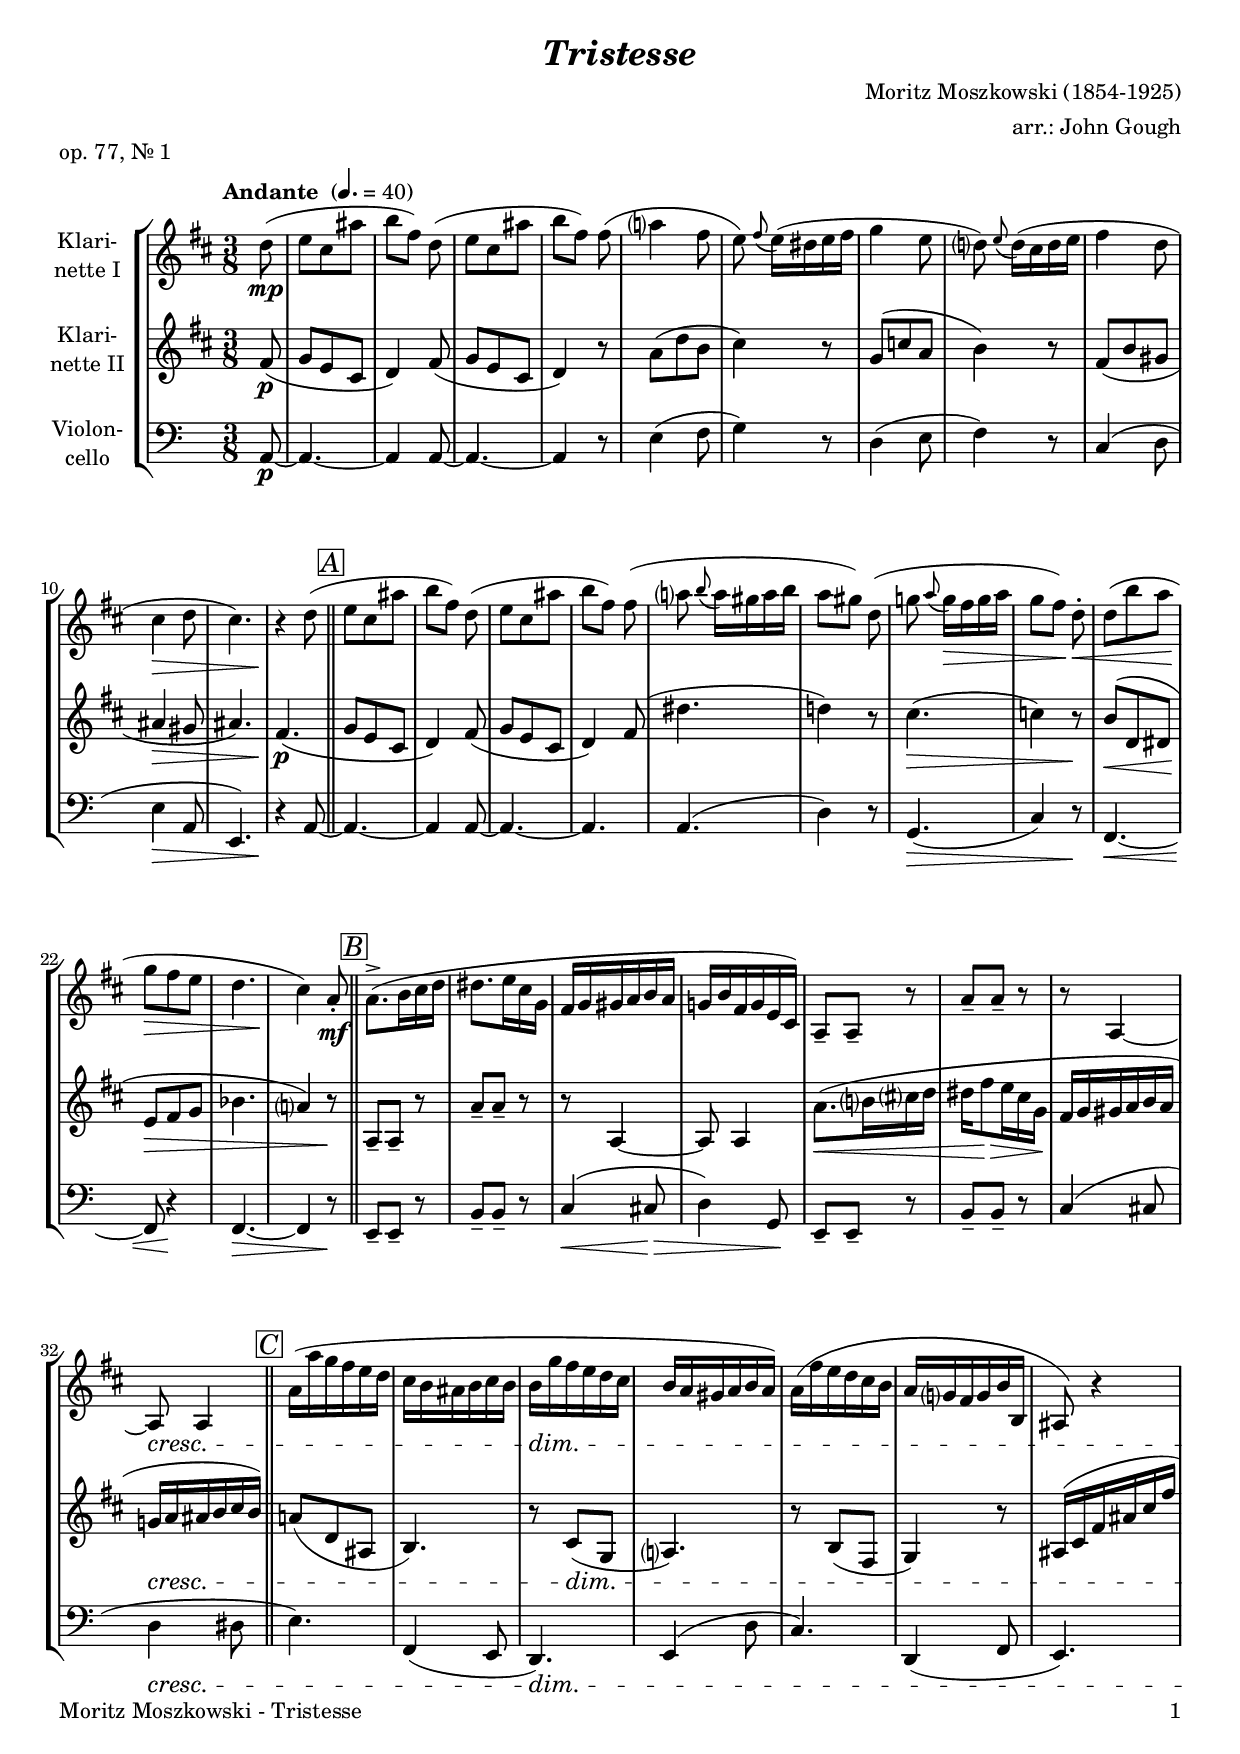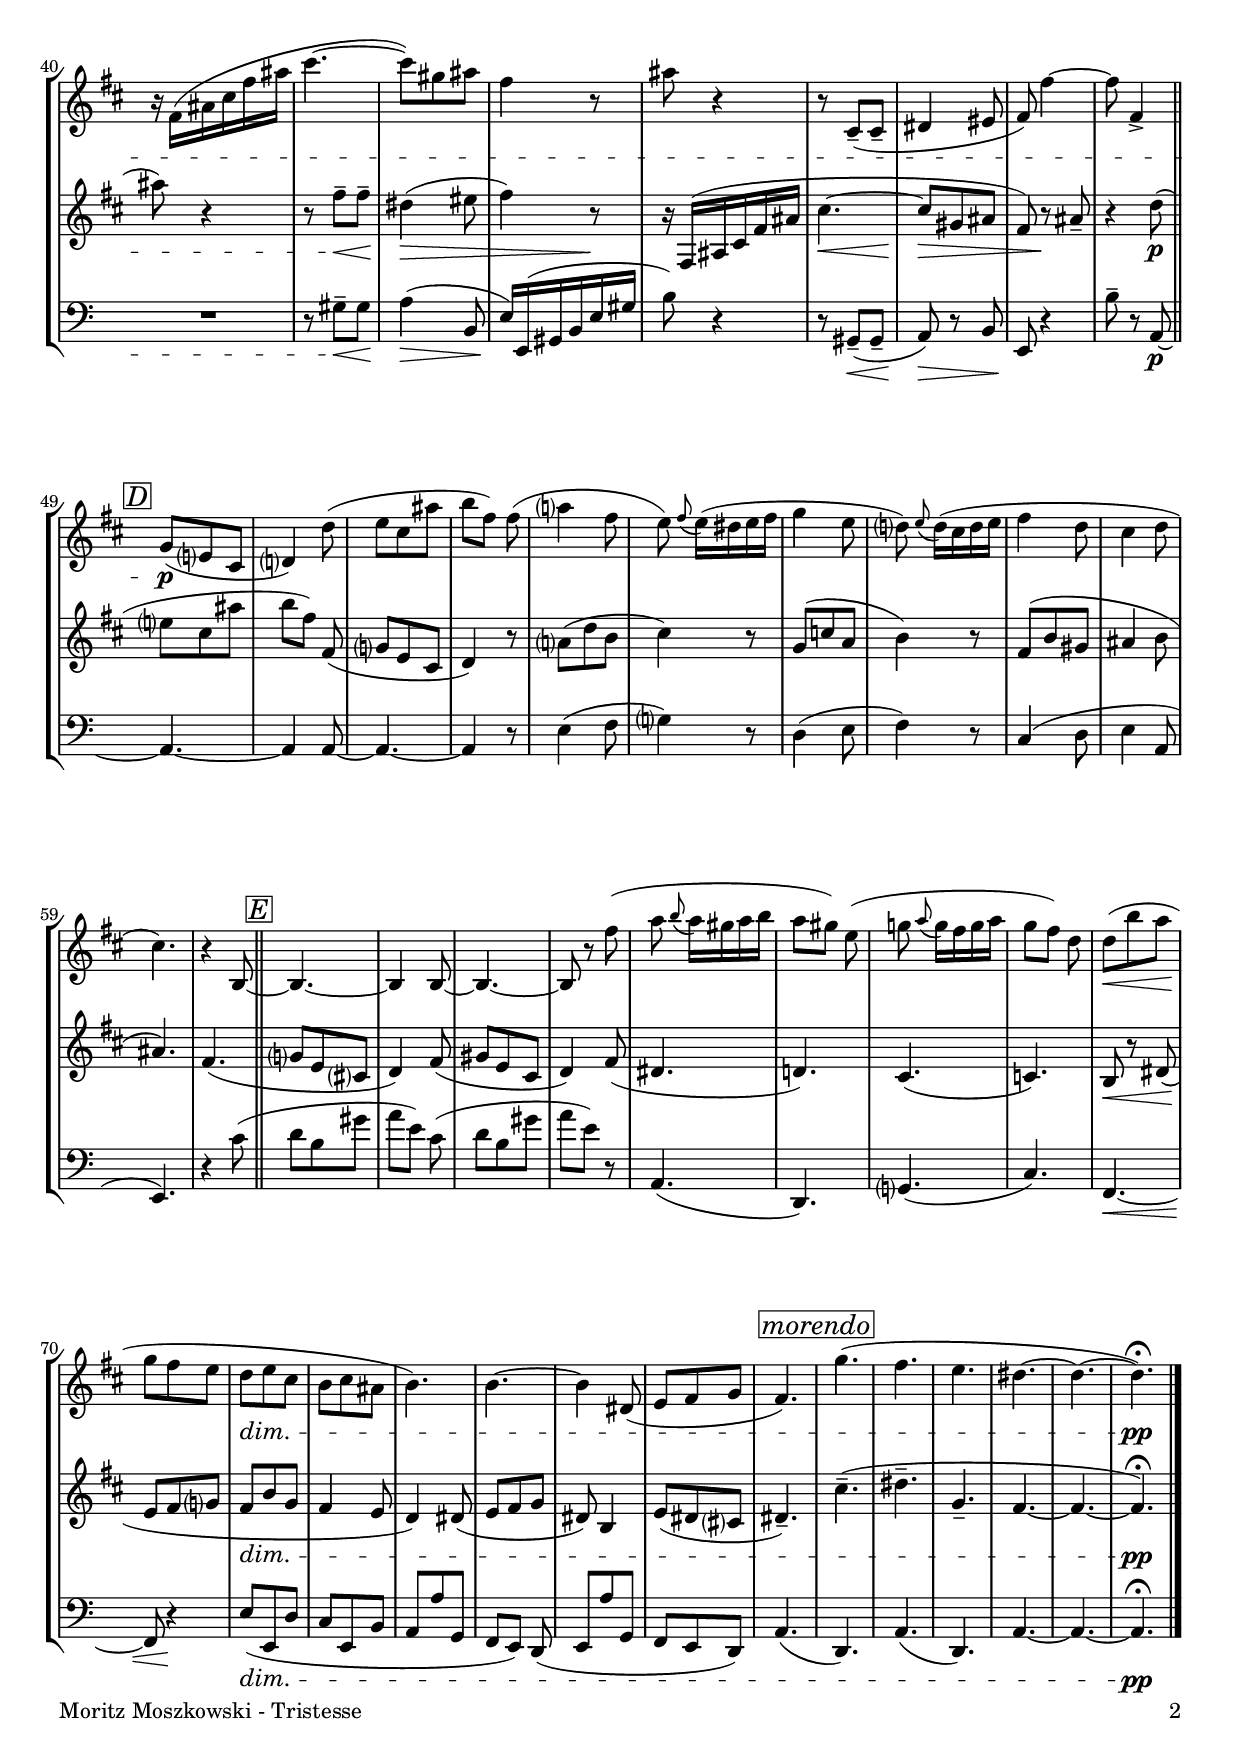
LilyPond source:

\version "2.18.2"
\include "deutsch.ly"
  
#(set-global-staff-size 19)

\header {
  title     = \markup \bold \italic "Tristesse"
  composer  = "Moritz Moszkowski (1854-1925)"
  arranger  = "arr.: John Gough"
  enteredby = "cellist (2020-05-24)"
  piece     = "op. 77, Nr. 1"
}

voiceconsts = {
  \key h \minor
  \time 3/8
  \clef "treble"
  \numericTimeSignature
  \compressFullBarRests
  % Set default beaming for all staves
%  \set Timing.beamExceptions = #'()
%  \set Timing.baseMoment     = #(ly:make-moment 1 8)
%  \set Timing.beatStructure  = #'(1 1 1)
  \tempo "Andante " 4.=40
}

micl = "clarinet"
mifl = "flute"
miob = "oboe"
mifh = "french horn"
misx = "tenor sax"
mist = "string ensemble 1"
%miba = "cello"
miba = "bassoon"

boxa = { \bar "||" \mark \markup \box \italic "A" }
boxb = { \bar "||" \mark \markup \box \italic "B" }
boxc = { \bar "||" \mark \markup \box \italic "C" }
boxd = { \bar "||" \mark \markup \box \italic "D" }
boxe = { \bar "||" \mark \markup \box \italic "E" }

dcaf = \mark \markup \box \italic "D.C. al Fine"
fine = \mark \markup \box \italic "Fine"
mord = \mark \markup \box \italic "morendo"

\include "v1.ily"
vb = \relative c' {
  \voiceconsts

  \partial 8 fis8(\p
  g e cis
  d4) fis8(
  g e cis
  d4) r8
  a'( d h
  cis4) r8
  g( c a
  h4) r8
  fis( h gis
  ais4\> gis8

  ais4.)
  fis(\!\p \boxa
  g8 e cis
  d4) fis8(
  g e cis
  d4) fis8(
  dis'4.
  d!4) r8
  cis4.(\>
  c4) r8\!
  h(\< d, dis

  e\!\> fis g
  b4. a?4) r8\! \boxb
  a,-- a-- r
  a'-- a-- r
  r a,4~
  a8 a4
  a'8.(\< h?16 cis? d
  dis fis8\!\> e16 cis g

  fis\! g gis a h a
  g!\cresc a ais h cis h) \boxc
  a!8( d, ais
  h4.)
  r8 cis(\dim g
  a?4.)
  r8 h( fis
  g4) r8
  ais16( cis fis ais cis fis

  ais8) r4
  r8 fis--\< fis--
  dis4(\!\> eis8
  fis4) r8\!
  r16 fis,,( ais cis fis ais
  cis4.~\<
  cis8\!\> gis ais
  fis) r\! ais--
  r4 d8(\p \boxd

  e? cis ais'
  h[ fis]) fis,(
  g? e cis
  d4) r8
  a'?( d h
  cis4) r8
  g( c a
  h4) r8
  fis( h gis
  ais4 h8
  ais4.)

  fis( \boxe
  g?8 e cis?
  d4) fis8(
  gis e cis
  d4) fis8(
  dis4.
  d!)
  cis4.(
  c)
  h8\< r dis(
  e\! fis g?

  fis\dim h g
  fis4 e8
  d4) dis8(
  e fis g
  dis) h4
  e8( dis cis?

  dis4.)-- \mord
  cis'(--
  dis--
  g,--
  fis~
  fis~
  fis)\fermata\pp \bar "|."
}

vc = \relative c {
  \voiceconsts
  \clef "bass"
  
  \partial 8 h8~\p
  h4.~
  h4 h8~
  h4.~
  h4 r8
  fis'4( g8
  a4) r8
  e4( fis8
  g4) r8
  d4( e8
  fis4\> h,8
  fis4.)
  r4\! h8~ \boxa
  h4.~
  h4 h8~
  h4.~
  h
  h(
  e4) r8
  a,4.(\> d4) r8\!
  g,4.~\<
  g8 r4\!

  g4.~\>
  g4 r8\! \boxb
  fis-- fis-- r
  cis'-- cis-- r
  d4(\< dis8\!\>
  e4) a,8\!
  fis-- fis-- r
  cis'-- cis-- r
  d4( dis8
  e4\cresc eis8 \boxc

  fis4.)
  g,4( fis8
  e4.)\dim
  fis4( e'8
  d4.)
  e,4( g8
  fis4.)
  R
  r8 ais'--\< ais

  h4(\!\> cis,8
  fis16)\! fis,( ais cis fis ais
  cis8) r4
  r8 ais,(--\< ais--
  h)\!\> r cis
  fis,\! r4
  cis''8-- r h,~\p \boxd

  h4.~
  h4 h8~
  h4.~
  h4 r8
  fis'4( g8
  a?4) r8
  e4( fis8
  g4) r8
  d4( e8
  fis4 h,8
  fis4.)
  r4 d''8( \boxe

  e cis ais'
  h[ fis]) d(
  e cis ais'
  h fis) r
  h,,4.(
  e,)
  a?(
  d)
  g,~\<
  g8 r4\!
  fis'8(\dim fis, e'

  d fis, cis'
  h h' a,
  g[ fis]) e(
  fis h' a,
  g fis e)
  h'4.( \mord
  e,)
  h'(
  e,)
  h'~
  h~
  h\fermata\pp \bar "|."
}


music = \new StaffGroup <<
      \new Staff {
	\set Staff.midiInstrument = \micl
	\set Staff.instrumentName = \markup \center-column { "Klari-" "nette I" }
	\transpose h h { \va }
      }

      \new Staff {
	\set Staff.midiInstrument = \micl
	\set Staff.instrumentName = \markup \center-column { "Klari-" "nette II" }
	\transpose h h { \vb }
      }

      \new Staff {
	\set Staff.midiInstrument = \miba
	\set Staff.instrumentName = \markup \center-column { "Violon-" "cello" }
	\transpose h a { \vc }
      }
>>

\book {
   \paper {
    print-page-number = ##t
    print-first-page-number = ##t
    ragged-last-bottom = ##f
    oddHeaderMarkup = \markup \null
    evenHeaderMarkup = \markup \null
    oddFooterMarkup = \markup {
      \fill-line {
        \on-the-fly #print-page-number-check-first
        "Moritz Moszkowski - Tristesse" \fromproperty #'page:page-number-string
      }
    }
    evenFooterMarkup = \oddFooterMarkup
  } \score {
    \music
    \layout {}
  }

  \score {
    \unfoldRepeats \music

    \midi {
      \context {
        \Score
      }
    }
  }
}